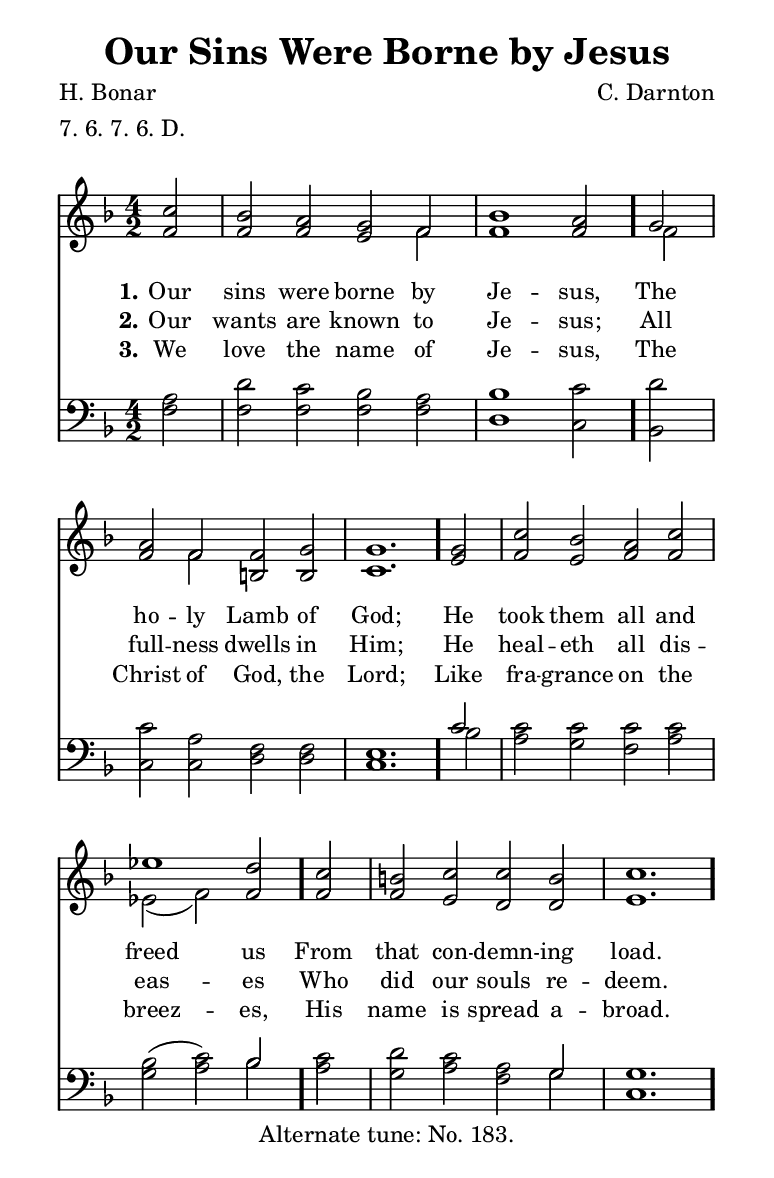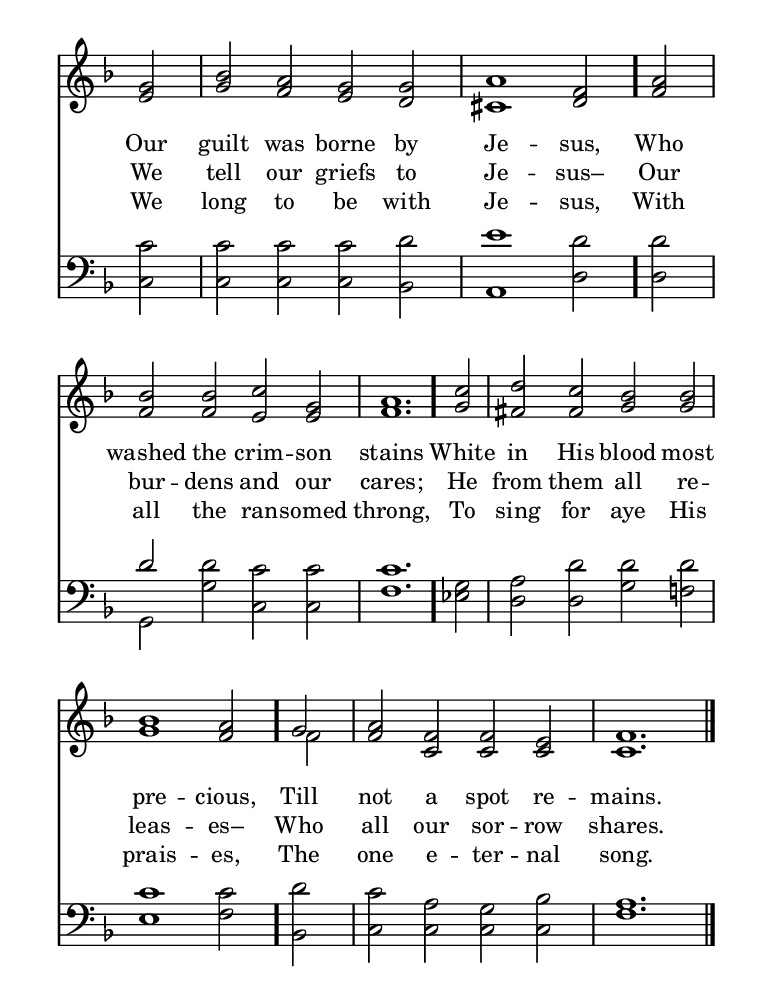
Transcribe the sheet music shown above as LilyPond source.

\include "common/global.ily"
\paper {
  \include "common/paper.ily"
  oddFooterMarkup = \markup { \fill-line { \on-the-fly \first-page "Alternate tune: No. 183." } }
}

\header{
  hymnnumber = "189"
  title = "Our Sins Were Borne by Jesus"
  tunename = "Bridlington"
  meter = "7. 6. 7. 6. D."
  poet = "H. Bonar"
  composer = "C. Darnton"
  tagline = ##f
}

global = {
  \include "common/overrides.ily"
  \override Staff.TimeSignature.style = #'numbered
  \time 4/2
  \override Score.MetronomeMark.transparent = ##t % hide all fermata changes too
  \tempo 2=90
  \key f \major
  \partial 2
  \autoBeamOff
}

notesSoprano = {
\global
\relative c'' {

  c2 | bes a g f | bes1 a2
  g2 | a f f g | g1. \eogbreak
  g2 | c bes a c | ees1 d2
  c2 | b c c b | c1. \eogbreak
  g2 | bes a g g | a1 f2
  a2 | bes bes c g | a1. \eogbreak
  c2 | d c bes bes | bes1 a2
  g2 | a f f e | f1.

  \bar "|."

}
}

notesAlto = {
\global
\relative e' {

  f2 | f f e f | f1 f2
  f2 | f f b, b | c1.
  e2 | f e f f | ees( f) f
  f2 | f e d d | e1.
  e2 | g f e d | cis1 d2
  f2 | f f e e | f1.
  g2 | fis fis g g | g1 f2
  f2 | f c c c | c1.

}
}

notesTenor = {
\global
\relative a {

  a2 | d c bes a | bes1 c2
  d2 | c a f f | e1.
  c'2 | c c c c | bes( c) bes
  c2 | d c a g | g1.
  c2 | c c c d | e1 d2
  d2 | d d c c | c1.
  g2 | a d d d | c1 c2
  d2 | c a g bes | a1.

}
}

notesBass = {
\global
\relative f {

  f2 f f f f | d1 c2
  bes2 | c c d d | c1.
  bes'2 | a g f a | g( a) bes
  a2 | g a f g | c,1.
  c2 | c c c bes | a1 d2
  d2 | g, g' c, c | f1.
  ees2 | d d g f! | e1 f2 % why `!` ?
  bes,2 | c c c c | f1.

}
}

wordsA = \lyricmode {
\set stanza = "1."

Our sins were borne by Je -- sus, \bar "."
The ho -- ly Lamb of God; \bar "."
He took them all and freed us \bar "."
From that con -- demn -- ing load. \bar "."
Our guilt was borne by Je -- sus, \bar "."
Who washed the crim -- son stains \bar "."
White in His blood most pre -- cious, \bar "."
Till not a spot re -- mains. \bar "."

}

wordsB = \lyricmode {
\set stanza = "2."

Our wants are known to Je -- sus;
All full -- ness dwells in Him;
He heal -- eth all dis -- eas -- es
Who did our souls re -- deem.
We tell our griefs to Je -- sus–
Our bur -- dens and our cares;
He from them all re -- leas -- es–
Who all our sor -- row shares.

}

wordsC = \lyricmode {
\set stanza = "3."

We love the name of Je -- sus,
The Christ of God, the Lord;
Like fra -- grance on the breez -- es,
His name is spread a -- broad.
We long to be with Je -- sus,
With all the ran -- somed throng,
To sing for aye His prais -- es,
The one e -- ter -- nal song.

}

\score {
  \context ChoirStaff <<
    \context Staff = upper <<
      \set Staff.autoBeaming = ##f
      \set ChoirStaff.systemStartDelimiter = #'SystemStartBar
      \set ChoirStaff.printPartCombineTexts = ##f
      \partcombine #'(2 . 9) \notesSoprano \notesAlto
      \context NullVoice = sopranos { \voiceOne << \notesSoprano >> }
      \context NullVoice = altos { \voiceTwo << \notesAlto >> }
      \context Lyrics = one   \lyricsto sopranos \wordsA
      \context Lyrics = two   \lyricsto sopranos \wordsB
      \context Lyrics = three \lyricsto sopranos \wordsC
    >>
    \context Staff = men <<
      \set Staff.autoBeaming = ##f
      \clef bass
      \set ChoirStaff.printPartCombineTexts = ##f
      \partcombine #'(2 . 9) \notesTenor \notesBass
      \context NullVoice = tenors { \voiceOne << \notesTenor >> }
      \context NullVoice = basses { \voiceTwo << \notesBass >> }
    >>
  >>
  \layout {
    \include "common/layout.ily"
  }
  \midi{
    \include "common/midi.ily"
  }
}

\version "2.19.49"  % necessary for upgrading to future LilyPond versions.

% vi:set et ts=2 sw=2 ai nocindent syntax=lilypond:
